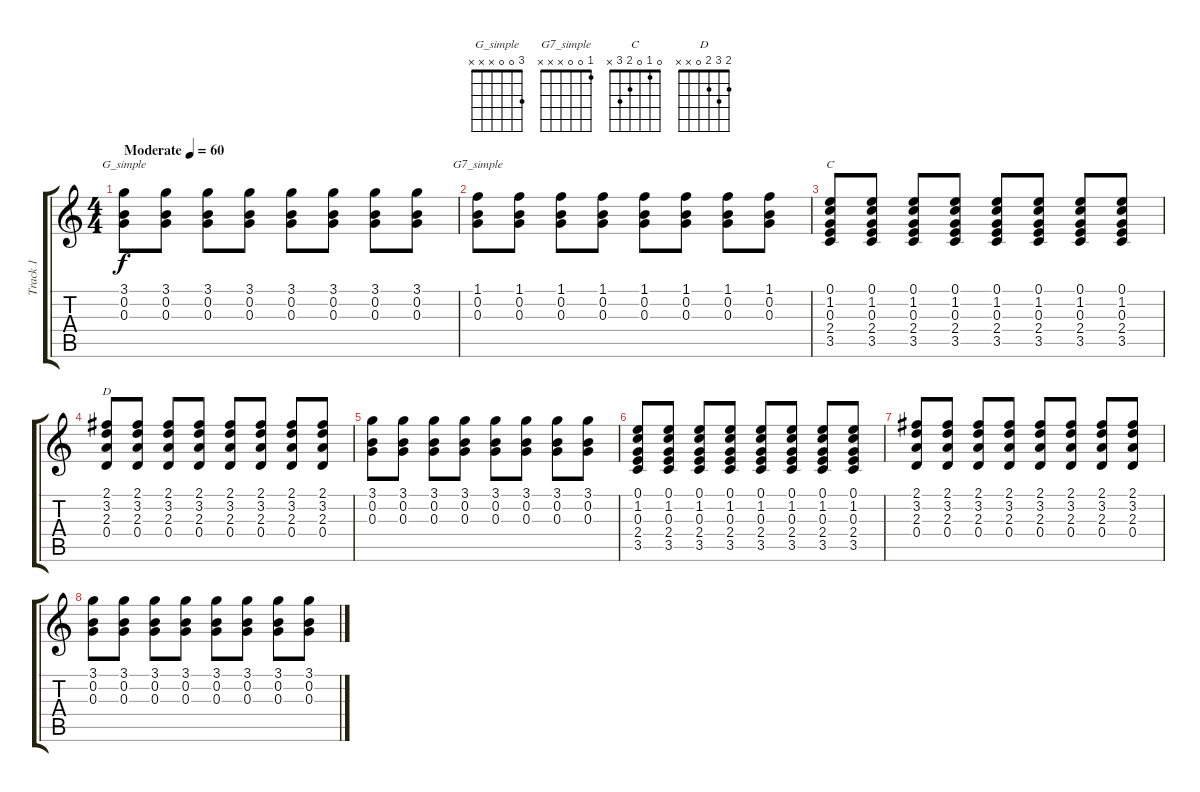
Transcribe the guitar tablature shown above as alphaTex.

\track ("Track 1" "Track 1") {instrument acousticguitarsteel}
\staff {score tabs}
\tuning (E4 B3 G3 D3 A2 E2) {hide}
\chord ("G_simple" 3 0 0 x x x)
\chord ("G7_simple" 1 0 0 x x x)
\chord ("C" 0 1 0 2 3 x)
\chord ("D" 2 3 2 0 x x)
\ts (4 4)
\tempo (60 "Moderate")
\clef g2
\ks c
(3.1 0.2 0.3).8{ch "G_simple" dy f instrument acousticguitarsteel} (3.1 0.2 0.3).8 (3.1 0.2 0.3).8 (3.1 0.2 0.3).8 (3.1 0.2 0.3).8 (3.1 0.2 0.3).8 (3.1 0.2 0.3).8 (3.1 0.2 0.3).8 |
(1.1 0.2 0.3).8{ch "G7_simple"} (1.1 0.2 0.3).8 (1.1 0.2 0.3).8 (1.1 0.2 0.3).8 (1.1 0.2 0.3).8 (1.1 0.2 0.3).8 (1.1 0.2 0.3).8 (1.1 0.2 0.3).8 |
(0.1 1.2 0.3 2.4 3.5).8{ch "C"} (0.1 1.2 0.3 2.4 3.5).8 (0.1 1.2 0.3 2.4 3.5).8 (0.1 1.2 0.3 2.4 3.5).8 (0.1 1.2 0.3 2.4 3.5).8 (0.1 1.2 0.3 2.4 3.5).8 (0.1 1.2 0.3 2.4 3.5).8 (0.1 1.2 0.3 2.4 3.5).8 |
(2.1 3.2 2.3 0.4).8{ch "D"} (2.1 3.2 2.3 0.4).8 (2.1 3.2 2.3 0.4).8 (2.1 3.2 2.3 0.4).8 (2.1 3.2 2.3 0.4).8 (2.1 3.2 2.3 0.4).8 (2.1 3.2 2.3 0.4).8 (2.1 3.2 2.3 0.4).8 |
(3.1 0.2 0.3).8 (3.1 0.2 0.3).8 (3.1 0.2 0.3).8 (3.1 0.2 0.3).8 (3.1 0.2 0.3).8 (3.1 0.2 0.3).8 (3.1 0.2 0.3).8 (3.1 0.2 0.3).8 |
(0.1 1.2 0.3 2.4 3.5).8 (0.1 1.2 0.3 2.4 3.5).8 (0.1 1.2 0.3 2.4 3.5).8 (0.1 1.2 0.3 2.4 3.5).8 (0.1 1.2 0.3 2.4 3.5).8 (0.1 1.2 0.3 2.4 3.5).8 (0.1 1.2 0.3 2.4 3.5).8 (0.1 1.2 0.3 2.4 3.5).8 |
(2.1 3.2 2.3 0.4).8 (2.1 3.2 2.3 0.4).8 (2.1 3.2 2.3 0.4).8 (2.1 3.2 2.3 0.4).8 (2.1 3.2 2.3 0.4).8 (2.1 3.2 2.3 0.4).8 (2.1 3.2 2.3 0.4).8 (2.1 3.2 2.3 0.4).8 |
(3.1 0.2 0.3).8 (3.1 0.2 0.3).8 (3.1 0.2 0.3).8 (3.1 0.2 0.3).8 (3.1 0.2 0.3).8 (3.1 0.2 0.3).8 (3.1 0.2 0.3).8 (3.1 0.2 0.3).8
